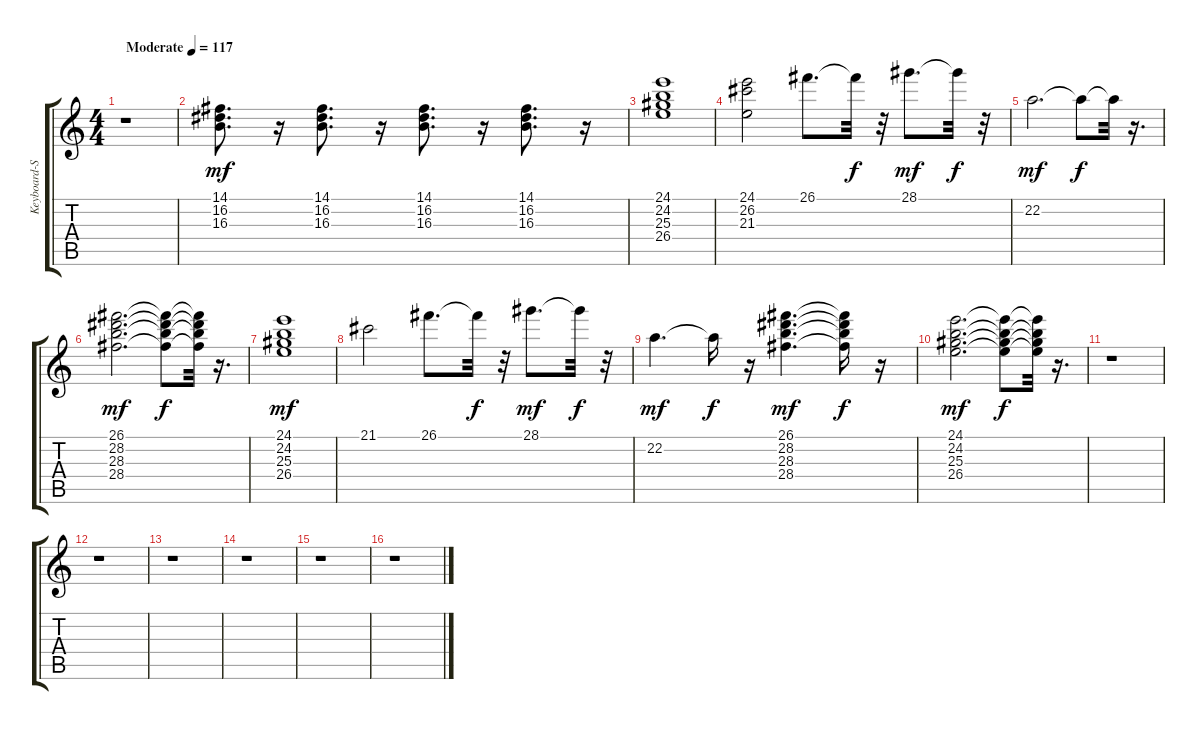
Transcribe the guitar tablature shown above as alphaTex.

\track ("Keyboard-String(background)" "Keyboard-S") {instrument stringensemble1}
\staff {score tabs}
\tuning (E4 B3 G3 D3 A2 E2) {hide}
\ts (4 4)
\tempo (117 "Moderate")
\clef g2
\ks c
r.1{dy mf instrument stringensemble1} |
(14.1 16.2 16.3).8{d} r.16 (14.1 16.2 16.3).8{d} r.16 (14.1 16.2 16.3).8{d} r.16 (14.1 16.2 16.3).8{d} r.16 |
(24.1 24.2 25.3 26.4).1 |
(24.1 26.2 21.3).2 26.1.8{d} 26.1{t}.32{dy f} r.32 28.1.8{d dy mf} 28.1{t}.32{dy f} r.32 |
22.2.2{d dy mf} 22.2{t}.8{dy f} 22.2{t}.32 r.16{d} |
(26.1 28.2 28.3 28.4).2{d dy mf} (26.1{t} 28.2{t} 28.3{t} 28.4{t}).8{dy f} (26.1{t} 28.2{t} 28.3{t} 28.4{t}).32 r.16{d} |
(24.1 24.2 25.3 26.4).1{dy mf} |
21.1.2 26.1.8{d} 26.1{t}.32{dy f} r.32 28.1.8{d dy mf} 28.1{t}.32{dy f} r.32 |
22.2.4{d dy mf} 22.2{t}.16{dy f} r.16 (26.1 28.2 28.3 28.4).4{d dy mf} (26.1{t} 28.2{t} 28.3{t} 28.4{t}).16{dy f} r.16 |
(24.1 24.2 25.3 26.4).2{d dy mf} (24.1{t} 24.2{t} 25.3{t} 26.4{t}).8{dy f} (24.1{t} 24.2{t} 25.3{t} 26.4{t}).32 r.16{d} |
r.1 |
r.1 |
r.1 |
r.1 |
r.1 |
r.1
